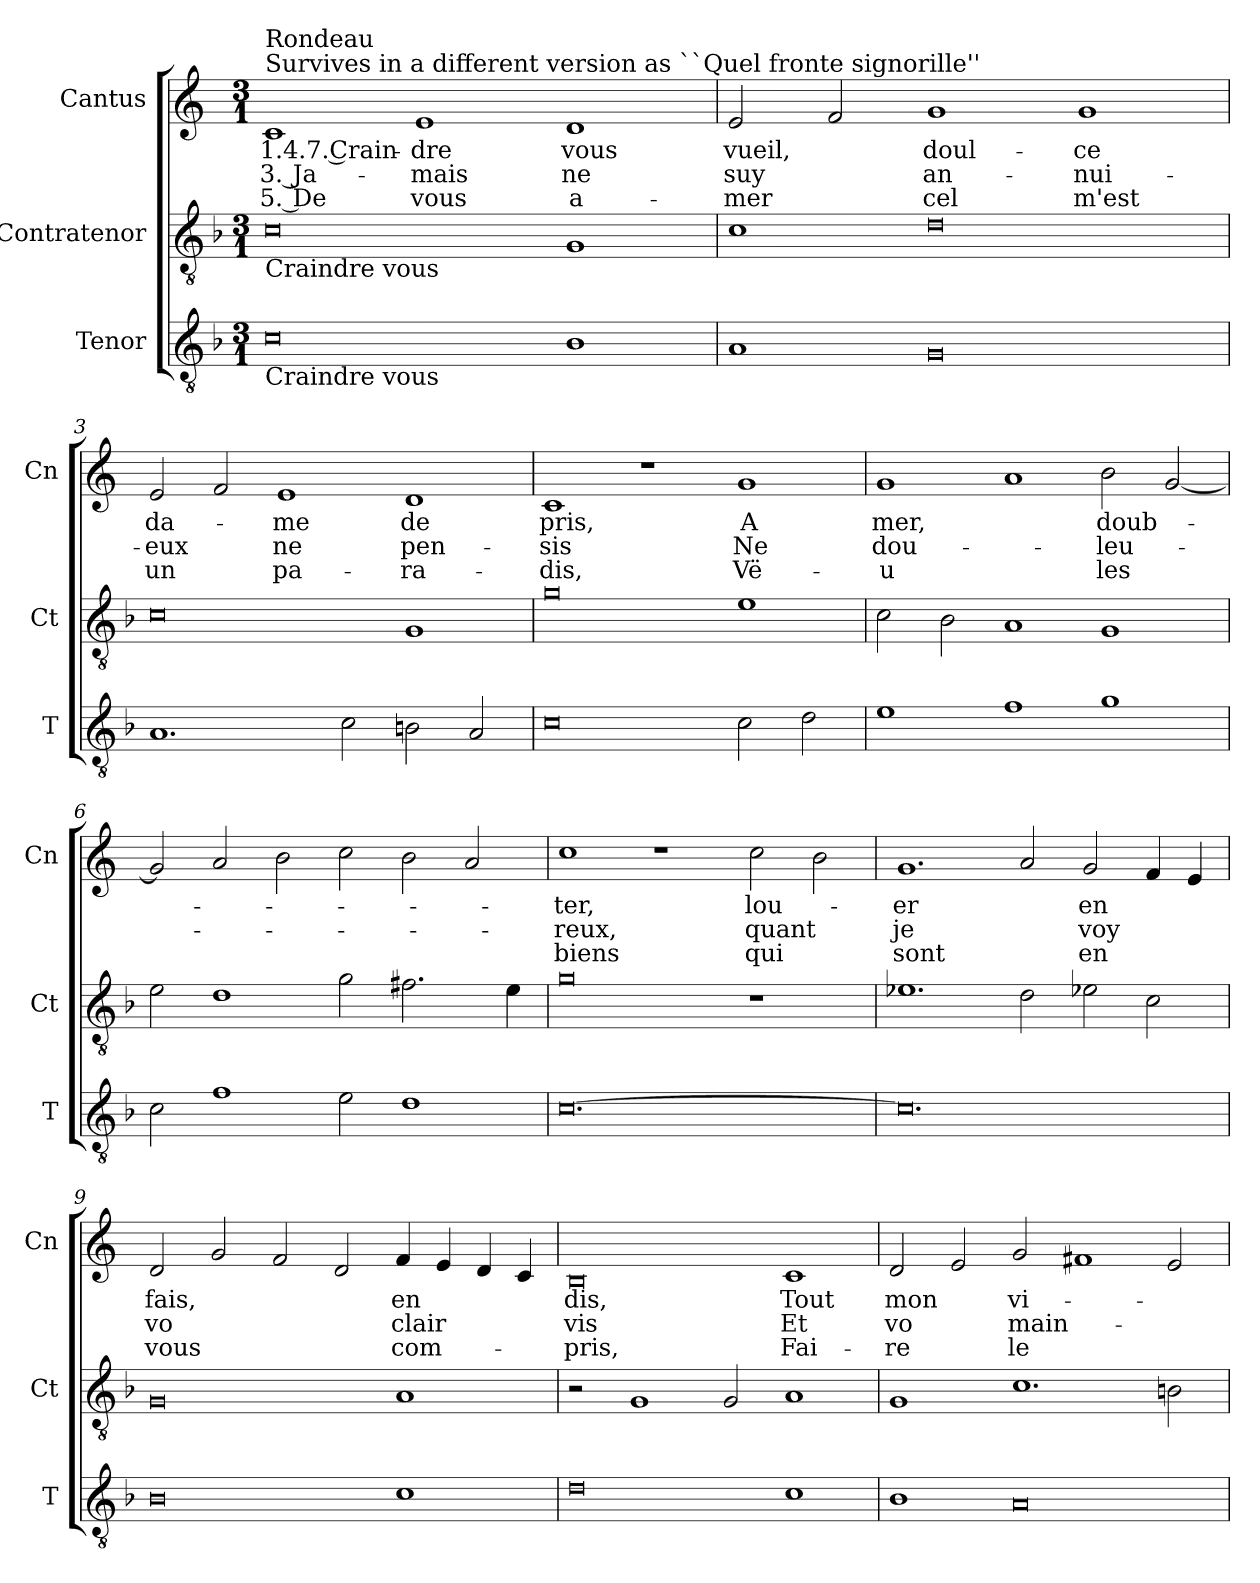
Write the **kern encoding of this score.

**kern	**kern	**kern	**text	**text	**text
*part3	*part2	*part1	*part1	*part1	*part1
*staff3	*staff2	*staff1	*staff1	*staff1	*staff1
*I"Tenor	*I"Contratenor	*I"Cantus	*	*	*
*I'T	*I'Ct	*I'Cn	*	*	*
*clefGv2	*clefGv2	*clefG2	*	*	*
*k[b-]	*k[b-]	*k[]	*	*	*
*M3/1	*M3/1	*M3/1	*	*	*
=1	=1	=1	=1	=1	=1
!	!	!LO:TX:a:t=Survives in a different version as ``Quel fronte signorille''	!	!	!
!	!	!LO:TX:a:t=Rondeau	!	!	!
!	!LO:TX:b:t=Craindre vous	!	!	!	!
!LO:TX:b:t=Craindre vous	!	!	!	!	!
0c	0c	1c	1.4.7. Crain-	3. Ja-	5. De
.	.	1e	-dre	-mais	vous
1B-	1G	1d	vous	ne	a-
=2	=2	=2	=2	=2	=2
1A	1c	2e/	vueil,	suy	-mer
.	.	2f/	.	.	.
0G	0d	1g	doul-	an-	cel
.	.	1g	-ce	-nui-	m'est
=3	=3	=3	=3	=3	=3
1.A	0c	2e/	da-	-eux	un
.	.	2f/	.	.	.
.	.	1e	-me	ne	pa-
2c\	.	.	.	.	.
2Bn\	1G	1d	de	pen-	-ra-
2A/	.	.	.	.	.
=4	=4	=4	=4	=4	=4
0c	0g	1c	pris,	-sis	-dis,
.	.	1r	.	.	.
2c\	1e	1g	A	Ne	Vë-
2d\	.	.	.	.	.
=5	=5	=5	=5	=5	=5
1e	2c\	1g	mer,	dou-	-u
.	2B-\	.	.	.	.
1f	1A	1a	.	.	.
1g	1G	2b\	doub-	-leu-	les
.	.	[2g/	.	.	.
=6	=6	=6	=6	=6	=6
2c\	2e\	2g/]	.	.	.
1f	1d	2a/	.	.	.
.	.	2b\	.	.	.
2e\	2g\	2cc\	.	.	.
1d	2.f#X\	2b\	.	.	.
.	.	2a/	.	.	.
.	4e\	.	.	.	.
=7	=7	=7	=7	=7	=7
[0.c	0g	1cc	-ter,	-reux,	biens
.	.	1r	.	.	.
.	1r	2cc\	lou-	quant	qui
.	.	2b\	.	.	.
=8	=8	=8	=8	=8	=8
0.c]	1.e-X	1.g	-er	je	sont
.	2d\	2a/	.	.	.
.	2e-X\	2g/	en	voy	en
.	2c\	4f/	.	.	.
.	.	4e/	.	.	.
=9	=9	=9	=9	=9	=9
0B-	0G	2d/	fais,	vo	vous
.	.	2g/	.	.	.
.	.	2f/	.	.	.
.	.	2d/	.	.	.
1c	1A	4f/	en	clair	com-
.	.	4e/	.	.	.
.	.	4d/	.	.	.
.	.	4c/	.	.	.
=10	=10	=10	=10	=10	=10
0d	2r	0B	dis,	vis	-pris,
.	1G	.	.	.	.
.	2G/	.	.	.	.
1c	1A	1c	Tout	Et	Fai-
=11	=11	=11	=11	=11	=11
1B-	1G	2d/	mon	vo	-re
.	.	2e/	.	.	.
0A	1.c	2g/	vi-	main-	le
.	.	1f#X	.	.	.
.	2Bn\	2e/	.	.	.
=	=	=	=	=	=
*-	*-	*-	*-	*-	*-
